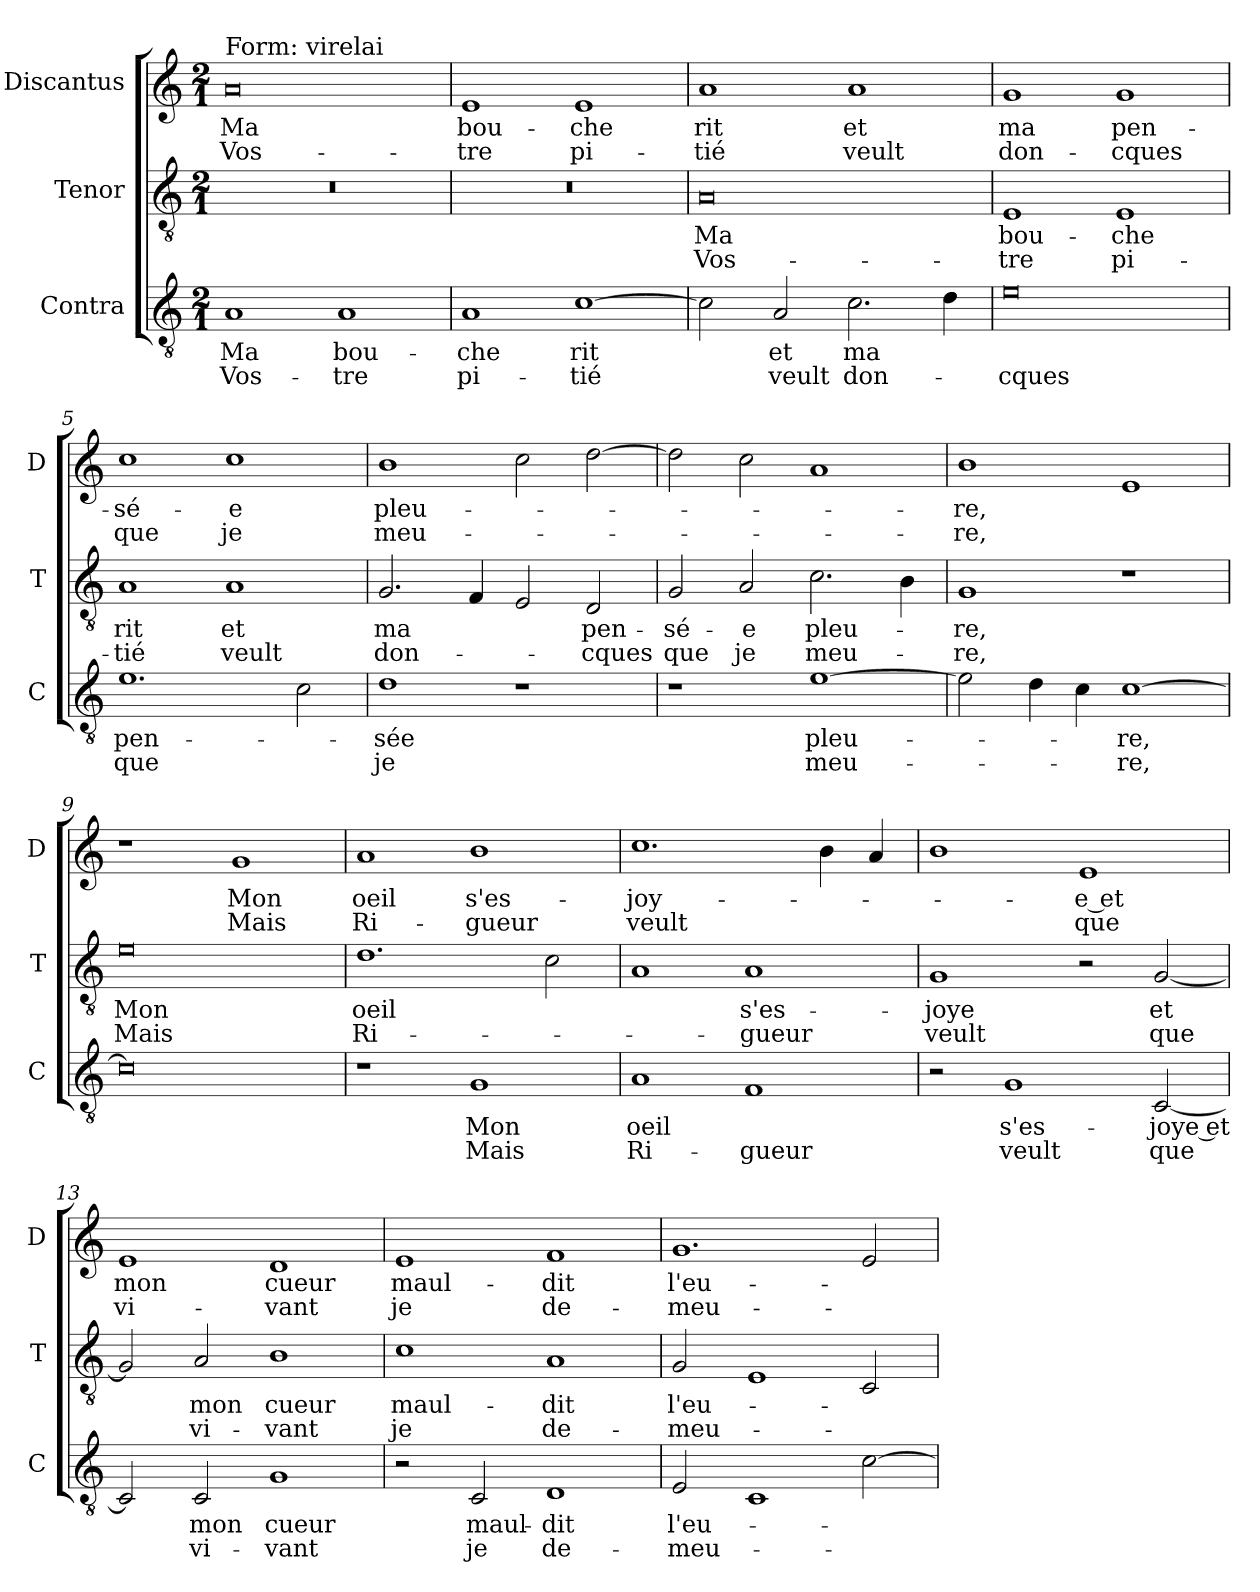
**kern	**text	**text	**kern	**text	**text	**kern	**text	**text
*part3	*part3	*part3	*part2	*part2	*part2	*part1	*part1	*part1
*staff3	*staff3	*staff3	*staff2	*staff2	*staff2	*staff1	*staff1	*staff1
*I"Contra	*	*	*I"Tenor	*	*	*I"Discantus	*	*
*I'C	*	*	*I'T	*	*	*I'D	*	*
*clefGv2	*	*	*clefGv2	*	*	*clefG2	*	*
*k[]	*	*	*k[]	*	*	*k[]	*	*
*M2/1	*	*	*M2/1	*	*	*M2/1	*	*
=1	=1	=1	=1	=1	=1	=1	=1	=1
!	!	!	!	!	!	!LO:TX:a:t=Form&colon; virelai	!	!
1A	Ma	Vos-	0r	.	.	0a	Ma	Vos-
1A	bou-	-tre	.	.	.	.	.	.
=2	=2	=2	=2	=2	=2	=2	=2	=2
1A	-che	pi-	0r	.	.	1e	bou-	-tre
[1c	rit	-tié	.	.	.	1e	-che	pi-
=3	=3	=3	=3	=3	=3	=3	=3	=3
2c]	.	.	0A	Ma	Vos-	1a	rit	-tié
2A	et	veult	.	.	.	.	.	.
2.c	ma	don-	.	.	.	1a	et	veult
4d	.	.	.	.	.	.	.	.
=4	=4	=4	=4	=4	=4	=4	=4	=4
0e	.	-cques	1E	bou-	-tre	1g	ma	don-
.	.	.	1E	-che	pi-	1g	pen-	-cques
=5	=5	=5	=5	=5	=5	=5	=5	=5
1.e	pen-	que	1A	rit	-tié	1cc	-sé-	que
.	.	.	1A	et	veult	1cc	-e	je
2c	.	.	.	.	.	.	.	.
=6	=6	=6	=6	=6	=6	=6	=6	=6
1d	-sée	je	2.G	ma	don-	1b	pleu-	meu-
.	.	.	4F	.	.	.	.	.
1r	.	.	2E	.	.	2cc	.	.
.	.	.	2D	pen-	-cques	[2dd	.	.
=7	=7	=7	=7	=7	=7	=7	=7	=7
1r	.	.	2G	-sé-	que	2dd]	.	.
.	.	.	2A	-e	je	2cc	.	.
[1e	pleu-	meu-	2.c	pleu-	meu-	1a	.	.
.	.	.	4B	.	.	.	.	.
=8	=8	=8	=8	=8	=8	=8	=8	=8
2e]	.	.	1G	-re,	-re,	1b	-re,	-re,
4d	.	.	.	.	.	.	.	.
4c	.	.	.	.	.	.	.	.
[1c	-re,	-re,	1r	.	.	1e	.	.
=9	=9	=9	=9	=9	=9	=9	=9	=9
0c]	.	.	0e	Mon	Mais	1r	.	.
.	.	.	.	.	.	1g	Mon	Mais
=10	=10	=10	=10	=10	=10	=10	=10	=10
1r	.	.	1.d	oeil	Ri-	1a	oeil	Ri-
1G	Mon	Mais	.	.	.	1b	s'es-	-gueur
.	.	.	2c	.	.	.	.	.
=11	=11	=11	=11	=11	=11	=11	=11	=11
1A	oeil	Ri-	1A	.	.	1.cc	-joy-	veult
1F	.	-gueur	1A	s'es-	-gueur	.	.	.
.	.	.	.	.	.	4b	.	.
.	.	.	.	.	.	4a	.	.
=12	=12	=12	=12	=12	=12	=12	=12	=12
2r	.	.	1G	-joye	veult	1b	.	.
1G	s'es-	veult	.	.	.	.	.	.
.	.	.	2r	.	.	1e	-e et	que
[2C	-joye et	que	[2G	et	que	.	.	.
=13	=13	=13	=13	=13	=13	=13	=13	=13
2C]	.	.	2G]	.	.	1e	mon	vi-
2C	mon	vi-	2A	mon	vi-	.	.	.
1G	cueur	-vant	1B	cueur	-vant	1d	cueur	-vant
=14	=14	=14	=14	=14	=14	=14	=14	=14
2r	.	.	1c	maul-	je	1e	maul-	je
2C	maul-	je	.	.	.	.	.	.
1D	-dit	de-	1A	-dit	de-	1f	-dit	de-
=15	=15	=15	=15	=15	=15	=15	=15	=15
2E	l'eu-	-meu-	2G	l'eu-	-meu-	1.g	l'eu-	-meu-
1C	.	.	1E	.	.	.	.	.
[2c	.	.	2C	.	.	2e	.	.
=	=	=	=	=	=	=	=	=
*-	*-	*-	*-	*-	*-	*-	*-	*-
